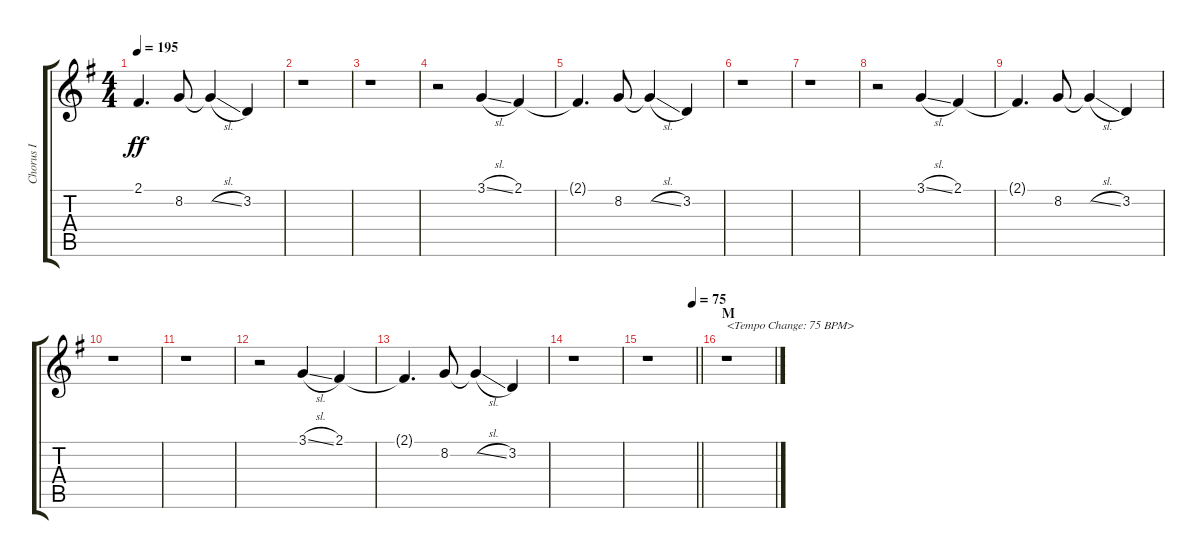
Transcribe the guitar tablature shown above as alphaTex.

\track ("Chorus I" "Chorus I") {instrument voiceoohs}
\staff {score tabs}
\tuning (E4 B3 G3 D3 A2 E2) {hide}
\ts (4 4)
\tempo 195
\clef g2
\ks g
2.1{t}.4{d dy ff} 8.2.8 8.2{sl t}.4 3.2.4 |
r.1 |
r.1 |
r.2 3.1{sl}.4 2.1.4 |
2.1{t}.4{d} 8.2.8 8.2{sl t}.4 3.2.4 |
r.1 |
r.1 |
r.2 3.1{sl}.4 2.1.4 |
2.1{t}.4{d} 8.2.8 8.2{sl t}.4 3.2.4 |
r.1 |
r.1 |
r.2 3.1{sl}.4 2.1.4 |
2.1{t}.4{d} 8.2.8 8.2{sl t}.4 3.2.4 |
r.1 |
\tempo (75 0.9375)
\barLineRight lightlight
r.1 |
\section ("" "M")
r.1{txt "<Tempo Change: 75 BPM>"}
